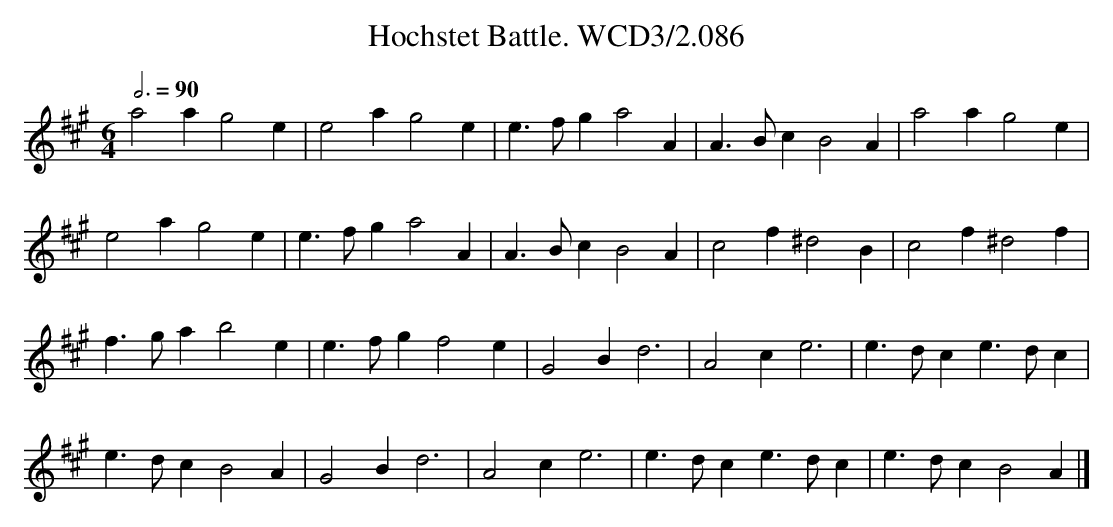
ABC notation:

X:1
T:Hochstet Battle. WCD3/2.086
M:6/4
L:1/4
Q:3/4=90
K:A
a2a g2e|e2a g2e|e3/f/g a2A|A3/B/c B2A|a2a g2e|
e2a g2e|e3/f/g a2A|A3/B/c B2A|c2f ^d2B|c2f ^d2f|
f3/g/a b2e|e3/f/g f2e|G2B d3|A2c e3|e3/d/c e3/d/c|
e3/d/cB2A|G2B d3|A2c e3|e3/d/c e3/d/c|e3/d/cB2A|]
